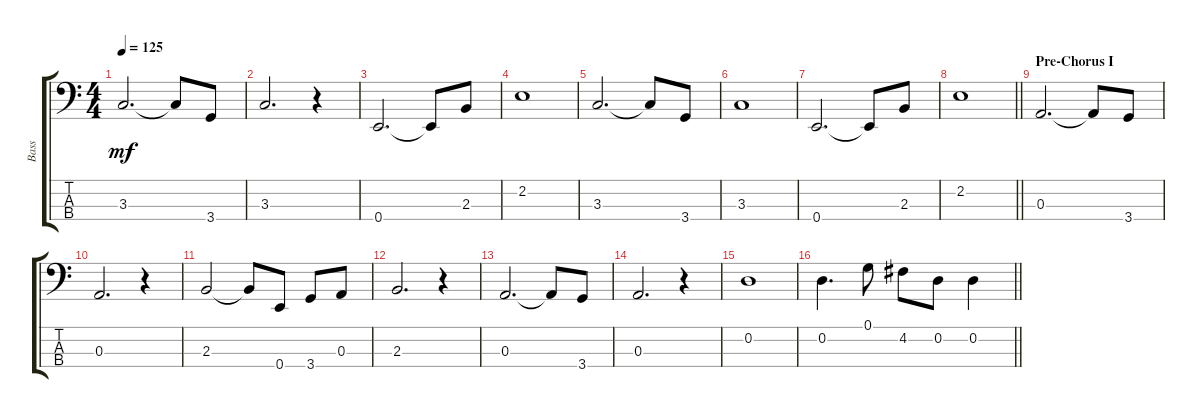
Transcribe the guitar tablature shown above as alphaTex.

\track ("Bass" "Bass") {instrument electricbassfinger}
\staff {score tabs}
\tuning (G2 D2 A1 E1) {hide}
\ts (4 4)
\tempo 125
\clef f4
\ks c
3.3.2{d dy mf} 3.3{t}.8 3.4.8 |
3.3.2{d} r.4 |
0.4.2{d} 0.4{t}.8 2.3.8 |
2.2.1 |
3.3.2{d} 3.3{t}.8 3.4.8 |
3.3.1 |
0.4.2{d} 0.4{t}.8 2.3.8 |
\barLineRight lightlight
2.2.1 |
\section ("" "Pre-Chorus I")
0.3.2{d} 0.3{t}.8 3.4.8 |
0.3.2{d} r.4 |
2.3.2 2.3{t}.8 0.4.8 3.4.8 0.3.8 |
2.3.2{d} r.4 |
0.3.2{d} 0.3{t}.8 3.4.8 |
0.3.2{d} r.4 |
0.2.1 |
\barLineRight lightlight
0.2.4{d} 0.1.8 4.2.8 0.2.8 0.2.4
